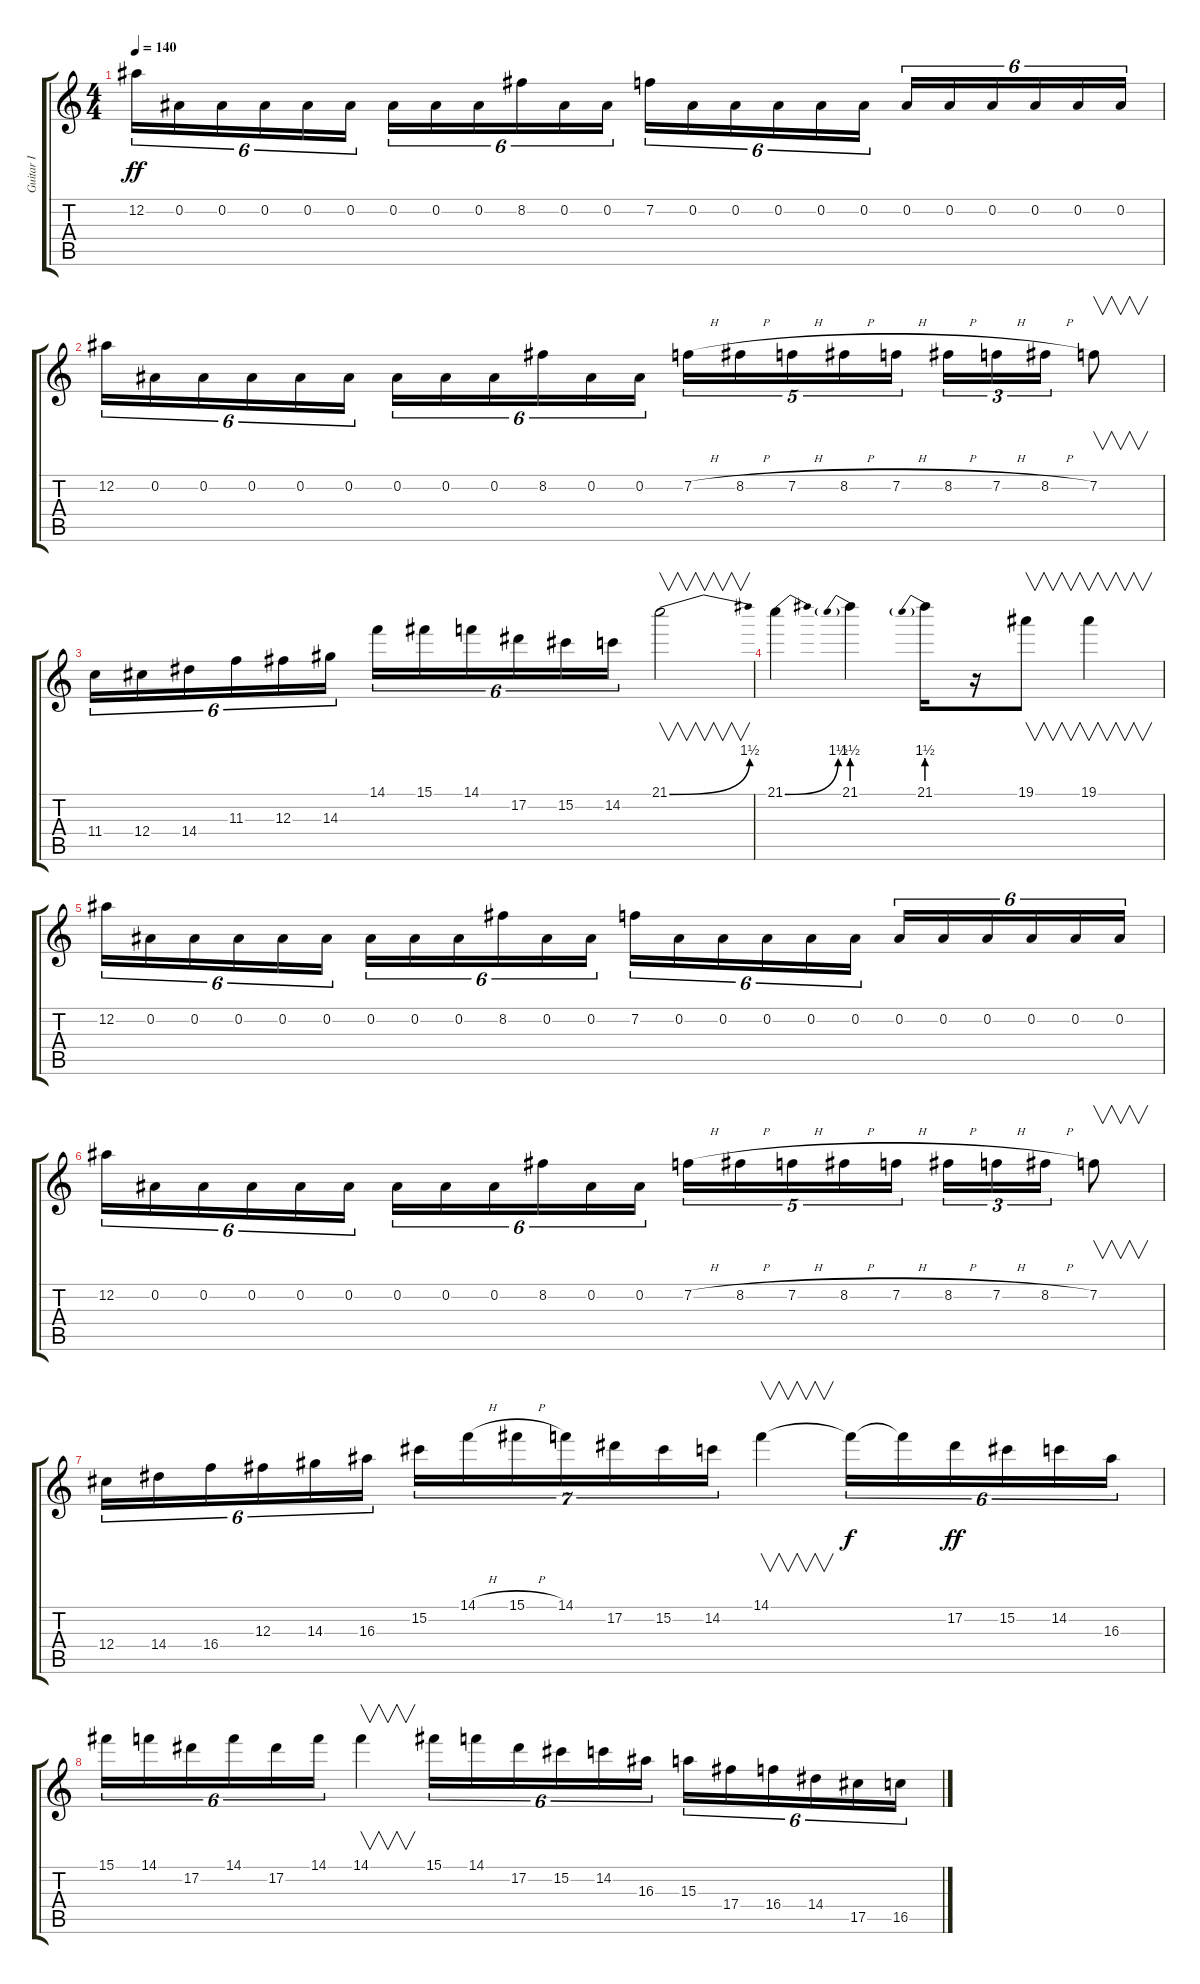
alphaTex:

\track ("Guitar I" "Guitar I") {instrument distortionguitar}
\staff {score tabs}
\tuning (Eb4 Bb3 Gb3 Db3 Ab2 Eb2) {hide}
\ts (4 4)
\tempo 140
\clef g2
\ks c
12.2.16{tu (6 4) dy ff} 0.2.16{tu (6 4)} 0.2.16{tu (6 4)} 0.2.16{tu (6 4)} 0.2.16{tu (6 4)} 0.2.16{tu (6 4)} 0.2.16{tu (6 4)} 0.2.16{tu (6 4)} 0.2.16{tu (6 4)} 8.2.16{tu (6 4)} 0.2.16{tu (6 4)} 0.2.16{tu (6 4)} 7.2.16{tu (6 4)} 0.2.16{tu (6 4)} 0.2.16{tu (6 4)} 0.2.16{tu (6 4)} 0.2.16{tu (6 4)} 0.2.16{tu (6 4)} 0.2.16{tu (6 4)} 0.2.16{tu (6 4)} 0.2.16{tu (6 4)} 0.2.16{tu (6 4)} 0.2.16{tu (6 4)} 0.2.16{tu (6 4)} |
12.2.16{tu (6 4)} 0.2.16{tu (6 4)} 0.2.16{tu (6 4)} 0.2.16{tu (6 4)} 0.2.16{tu (6 4)} 0.2.16{tu (6 4)} 0.2.16{tu (6 4)} 0.2.16{tu (6 4)} 0.2.16{tu (6 4)} 8.2.16{tu (6 4)} 0.2.16{tu (6 4)} 0.2.16{tu (6 4)} 7.2{h}.16{tu (5 4)} 8.2{h}.16{tu (5 4)} 7.2{h}.16{tu (5 4)} 8.2{h}.16{tu (5 4)} 7.2{h}.16{tu (5 4)} 8.2{h}.16{tu (3 2)} 7.2{h}.16{tu (3 2)} 8.2{h}.16{tu (3 2)} 7.2.8{v} |
11.4.16{tu (6 4)} 12.4.16{tu (6 4)} 14.4.16{tu (6 4)} 11.3.16{tu (6 4)} 12.3.16{tu (6 4)} 14.3.16{tu (6 4)} 14.1.16{tu (6 4)} 15.1.16{tu (6 4)} 14.1.16{tu (6 4)} 17.2.16{tu (6 4)} 15.2.16{tu (6 4)} 14.2.16{tu (6 4)} 21.1{be (bend 0 0 60 6)}.2{v} |
21.1{be (bend 0 0 60 6)}.4 21.1{be (prebend 0 6 60 6)}.4 21.1{be (prebend 0 6 60 6)}.16 r.16 19.1.8{v} 19.1.4{v} |
12.2.16{tu (6 4)} 0.2.16{tu (6 4)} 0.2.16{tu (6 4)} 0.2.16{tu (6 4)} 0.2.16{tu (6 4)} 0.2.16{tu (6 4)} 0.2.16{tu (6 4)} 0.2.16{tu (6 4)} 0.2.16{tu (6 4)} 8.2.16{tu (6 4)} 0.2.16{tu (6 4)} 0.2.16{tu (6 4)} 7.2.16{tu (6 4)} 0.2.16{tu (6 4)} 0.2.16{tu (6 4)} 0.2.16{tu (6 4)} 0.2.16{tu (6 4)} 0.2.16{tu (6 4)} 0.2.16{tu (6 4)} 0.2.16{tu (6 4)} 0.2.16{tu (6 4)} 0.2.16{tu (6 4)} 0.2.16{tu (6 4)} 0.2.16{tu (6 4)} |
12.2.16{tu (6 4)} 0.2.16{tu (6 4)} 0.2.16{tu (6 4)} 0.2.16{tu (6 4)} 0.2.16{tu (6 4)} 0.2.16{tu (6 4)} 0.2.16{tu (6 4)} 0.2.16{tu (6 4)} 0.2.16{tu (6 4)} 8.2.16{tu (6 4)} 0.2.16{tu (6 4)} 0.2.16{tu (6 4)} 7.2{h}.16{tu (5 4)} 8.2{h}.16{tu (5 4)} 7.2{h}.16{tu (5 4)} 8.2{h}.16{tu (5 4)} 7.2{h}.16{tu (5 4)} 8.2{h}.16{tu (3 2)} 7.2{h}.16{tu (3 2)} 8.2{h}.16{tu (3 2)} 7.2.8{v} |
12.4.16{tu (6 4)} 14.4.16{tu (6 4)} 16.4.16{tu (6 4)} 12.3.16{tu (6 4)} 14.3.16{tu (6 4)} 16.3.16{tu (6 4)} 15.2.16{tu (7 4)} 14.1{h}.16{tu (7 4)} 15.1{h}.16{tu (7 4)} 14.1.16{tu (7 4)} 17.2.16{tu (7 4)} 15.2.16{tu (7 4)} 14.2.16{tu (7 4)} 14.1.4{v} 14.1{t}.16{tu (6 4) dy f} 14.1{t}.16{tu (6 4)} 17.2.16{tu (6 4) dy ff} 15.2.16{tu (6 4)} 14.2.16{tu (6 4)} 16.3.16{tu (6 4)} |
15.1.16{tu (6 4)} 14.1.16{tu (6 4)} 17.2.16{tu (6 4)} 14.1.16{tu (6 4)} 17.2.16{tu (6 4)} 14.1.16{tu (6 4)} 14.1.4{v} 15.1.16{tu (6 4)} 14.1.16{tu (6 4)} 17.2.16{tu (6 4)} 15.2.16{tu (6 4)} 14.2.16{tu (6 4)} 16.3.16{tu (6 4)} 15.3.16{tu (6 4)} 17.4.16{tu (6 4)} 16.4.16{tu (6 4)} 14.4.16{tu (6 4)} 17.5.16{tu (6 4)} 16.5.16{tu (6 4)}
